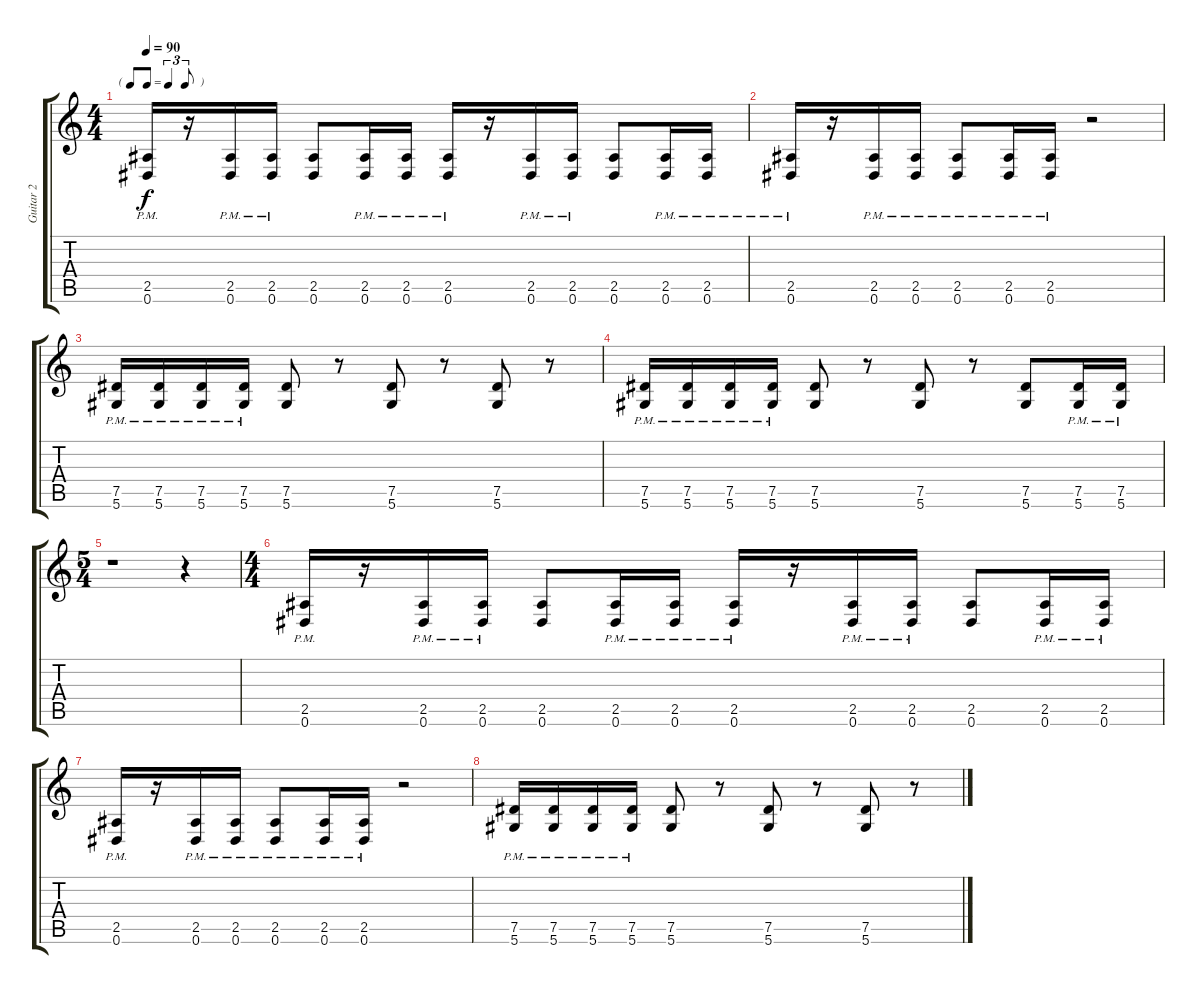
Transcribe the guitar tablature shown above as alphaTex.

\track ("Guitar 2" "Guitar 2") {instrument distortionguitar}
\staff {score tabs}
\tuning (Eb4 Bb3 Gb3 Db3 Ab2 Eb2) {hide}
\ts (4 4)
\tf triplet8th
\tempo 90
\clef g2
\ks c
(2.5 0.6{pm}).16{dy f} r.16 (2.5{pm} 0.6{pm}).16 (2.5{pm} 0.6{pm}).16 (2.5 0.6).8 (2.5{pm} 0.6{pm}).16 (2.5{pm} 0.6{pm}).16 (2.5{pm} 0.6{pm}).16 r.16 (2.5{pm} 0.6{pm}).16 (2.5{pm} 0.6{pm}).16 (2.5 0.6).8 (2.5 0.6{pm}).16 (2.5{pm} 0.6{pm}).16 |
(2.5{pm} 0.6{pm}).16 r.16 (2.5{pm} 0.6{pm}).16 (2.5{pm} 0.6{pm}).16 (2.5 0.6{pm}).8 (2.5{pm} 0.6{pm}).16 (2.5{pm} 0.6{pm}).16 r.2 |
(7.5{pm} 5.6{pm}).16 (7.5{pm} 5.6{pm}).16 (7.5{pm} 5.6{pm}).16 (7.5{pm} 5.6{pm}).16 (7.5 5.6).8 r.8 (7.5 5.6).8 r.8 (7.5 5.6).8 r.8 |
(7.5{pm} 5.6{pm}).16 (7.5{pm} 5.6{pm}).16 (7.5{pm} 5.6{pm}).16 (7.5{pm} 5.6{pm}).16 (7.5 5.6).8 r.8 (7.5 5.6).8 r.8 (7.5 5.6).8 (7.5{pm} 5.6{pm}).16 (7.5{pm} 5.6{pm}).16 |
\ts (5 4)
r.1 r.4 |
\ts (4 4)
(2.5 0.6{pm}).16 r.16 (2.5{pm} 0.6{pm}).16 (2.5{pm} 0.6{pm}).16 (2.5 0.6).8 (2.5{pm} 0.6{pm}).16 (2.5{pm} 0.6{pm}).16 (2.5{pm} 0.6{pm}).16 r.16 (2.5{pm} 0.6{pm}).16 (2.5{pm} 0.6{pm}).16 (2.5 0.6).8 (2.5 0.6{pm}).16 (2.5{pm} 0.6{pm}).16 |
(2.5{pm} 0.6{pm}).16 r.16 (2.5{pm} 0.6{pm}).16 (2.5{pm} 0.6{pm}).16 (2.5 0.6{pm}).8 (2.5{pm} 0.6{pm}).16 (2.5{pm} 0.6{pm}).16 r.2 |
(7.5{pm} 5.6{pm}).16 (7.5{pm} 5.6{pm}).16 (7.5{pm} 5.6{pm}).16 (7.5{pm} 5.6{pm}).16 (7.5 5.6).8 r.8 (7.5 5.6).8 r.8 (7.5 5.6).8 r.8
